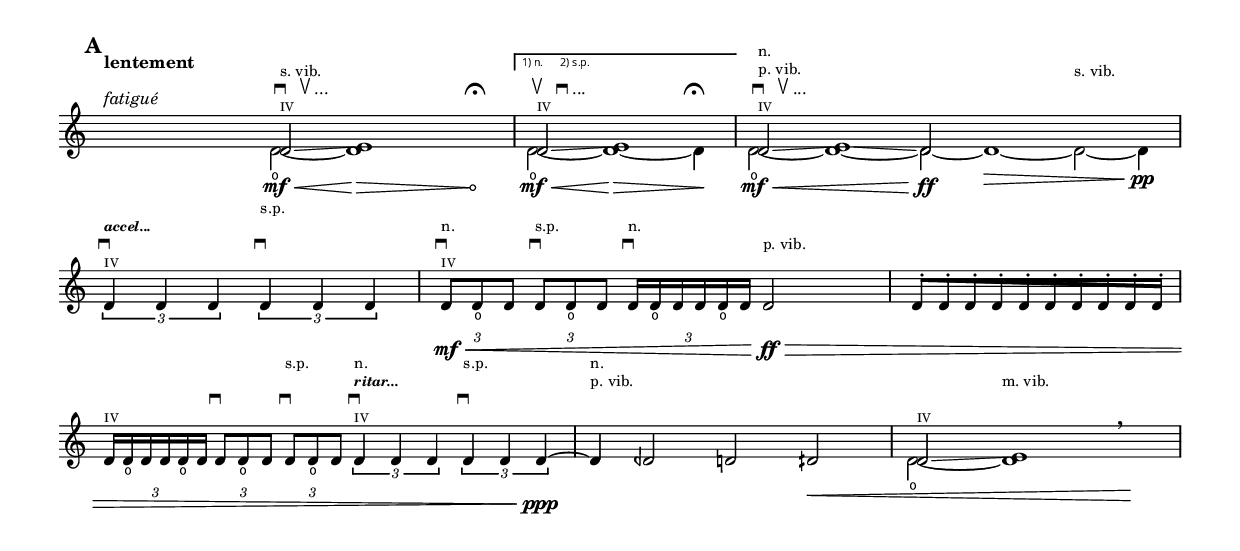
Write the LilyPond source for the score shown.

% #!lilypond lcp-extract.ly -*- coding: utf-8; -*-

%%%
%%% les-cinq-pieds:
%%% extract for the lilypond documentaton project
%%%

%% Title:	Les cinq pieds
%% Composer: 	David Séverin
%% Date:	Juillet 2007
%% Instrument:	Violon Solo
%% Dedication:	A mon épouse Lívia De Souza Vidal
%% Additional:	avec l'aide de Krzysztof Wagenaar

%% Statement:

%% Here by, I, the composer, agree that this extract of my composition
%% be in the public domain and can be part of, used and presented in
%% the Lilypond Documention Project.

%% Statement Date: Octber the 9th, 2008


\version "2.12.0"
#(set-global-staff-size 15)

%%%
%%% Abreviations
%%%

db         = \markup { \musicglyph #"scripts.downbow" }
dub        = \markup { \line { \musicglyph #"scripts.downbow" " " \musicglyph #"scripts.upbow" } }
dubetc     = \markup { \line { \musicglyph #"scripts.downbow" " " \musicglyph #"scripts.upbow" "..." } }

ub         = \markup { \musicglyph #"scripts.upbow" }
udb        = \markup { \line { \musicglyph #"scripts.upbow" " " \musicglyph #"scripts.downbow" } }
udbetc     = \markup { \line { \musicglyph #"scripts.upbow" " " \musicglyph #"scripts.downbow" "..." } }

fermaTa    = \markup \musicglyph #"scripts.ufermata"

accel   = \markup \tiny \italic \bold "accel..."
ritar   = \markup \tiny \italic \bold "ritar..."

ignore     = \override NoteColumn #'ignore-collision = ##t


%%
%% Strings
%%

svib           = \markup \small "s. vib."
pvib           = \markup \small "p. vib."
mvib           = \markup \small "m. vib."
sulp           = \markup \small "s.p."
norm           = \markup \small "n."

quatre         = \markup \teeny "IV"


%%
%% Shifting Notes
%%

shift      = \once \override NoteColumn #'force-hshift = #0.9
shifta     = \once \override NoteColumn #'force-hshift = #1.2
shiftb     = \once \override NoteColumn #'force-hshift = #1.4


%%
%% Hairpin
%%

% aniente        = "a niente"
aniente        = \once \override Hairpin #'circled-tip = ##t


%%
%% Tuplets
%%

tupletbp       = \once \override Staff.TupletBracket #'padding = #2.25


%%
%% Flag [Note Head - Stem]
%%

noflag         = \once \override Stem #'flag-style = #'no-flag

%%%
%%% Functions
%%%

#(define-markup-command (colmark layout props args)
  (markup-list?)
  (let ((entries (cons (list '(baseline-skip . 2.3)) props)
       ))
   (interpret-markup layout entries
    (make-column-markup
     (map (lambda (arg)
	   (markup arg))
      (reverse args))))))


%%%
%%% Instruments
%%%

ViolinSolo = \relative c' {

  \voiceOne

  \set Score.markFormatter     =  #format-mark-box-numbers
  \override Score.VoltaBracket #'font-name                  = #"sans"
  \override Score.VoltaBracket #'extra-offset               = #'(0 . 1)
  \override SpacingSpanner     #'uniform-stretching         = ##t


  %% Measure 1
  \time 25/8
  \mark \default
  r2 ^\markup \colmark { \italic "fatigué" " " \bold "lentement"} r4 r r8
  <<
    { \shift d2 \glissando ^\markup \colmark { \quatre \dubetc \svib } \shifta e1 } \\
    { d2 \open \mf \< ~ \aniente d1  \! \> r4 r ^\markup \colmark { " " \fermaTa } \! }
  >>


  %% Measure 2
  \time 7/4
  \set Score.repeatCommands = #'((volta "1) n.      2) s.p."))
  <<
    { \shift d2 \glissando ^\markup \colmark { \quatre \udbetc } \shifta e1 } \\
    { d2 \open \mf \< ~ d1 \! \> ~ d4 ^\markup \colmark { " " \fermaTa } \! }
  >>
  \set Score.repeatCommands = #'((volta #f))


  %% Measure 3
  \time 15/4
  <<
    { \shift d2 \glissando ^\markup \colmark { \quatre \dubetc \pvib \norm } \shifta e1 \glissando d2 } \\
    { d2 \open \mf \< ~ d1 ~ d2 \ff  ~ d1 \> ~ d2 ^\markup \colmark { " " " " \svib } ~ d4 \pp}
  >>
  \break

  %% Measure 4
  \time 4/4
  \stemUp
  \tupletDown
  \times 2/3 { d4 ^\markup \colmark { \quatre \db \accel } d d }
  \times 2/3 { d4 ^\markup \colmark { " " \db " " \sulp } d d }



  %% Measure 5
  \time 5/4
  \tupletbp \times 2/3 { d8 \mf \< ^\markup \colmark { \quatre \db \norm } d _\open d }
  \tupletbp \times 2/3 { d8 ^\markup \colmark { " " \db \sulp } d _\open d }
  \tupletbp \times 2/3 { d16 ^\markup \colmark { " " \db \norm } d _\open d d d _\open d }
  d2 \ff ^\markup \colmark { " " \pvib } \>


  %% Measure 6
  \time 5/8
  \once \override Beam #'grow-direction = #RIGHT  % \featherDurations #(ly:make-moment 2 3)
  { d16 \staccato
    [ d \staccato d \staccato d \staccato d \staccato d \staccato d \staccato d \staccato d \staccato d \staccato]
  }
  \break


  %% Measure 7
  \time 7/4
  \tupletbp \times 2/3 { d16 ^\markup \colmark { \quatre } d _\open d d d _\open d }
  \tupletbp \times 2/3 { d8 ^\markup \colmark { " " \db } d _\open d }
  \tupletbp \times 2/3 { d8 ^\markup \colmark { " " \db " " \sulp } d _\open d }
  \times 2/3 { d4 ^\markup \colmark { \quatre \db \ritar \norm } d d }
  \times 2/3 { d4 ^\markup \colmark { " " \db " " \sulp } d d \ppp ~ }


  %% Measure 8
  d4 ^\markup \colmark { " " " " \pvib \norm }
  deh2 d dih \<


  %% Measure 9
  <<
    { \shift d2 \glissando ^\markup \colmark { \quatre } \shifta e1 } \\
    { d2 \open ~ d1  ^\markup \colmark { " " " " \mvib } }
  >>
  \breathe r4 \!

}


%%%
%%% Score
%%%

\score {

  <<
    \relative <<
      \new Staff \ViolinSolo
    >>

    \override Score.Rest #'transparent = ##t
    \set Score.defaultBarType          = "empty"
  >>

  \layout  {
    indent       = 0.0
    \context {
      \Staff
      \remove "Time_signature_engraver"
    }
    \context {
      \Score
      \remove "Bar_number_engraver"
    }
  }
}
